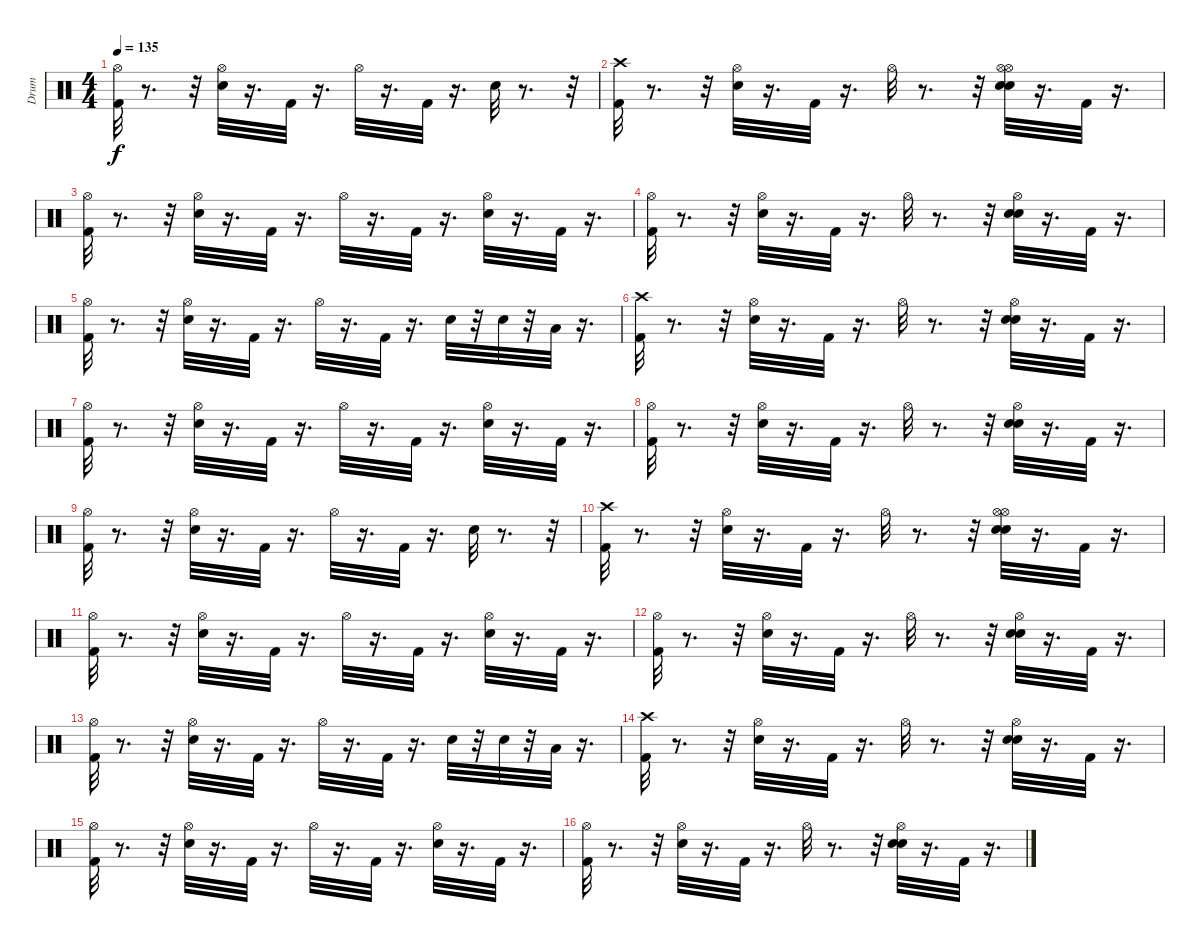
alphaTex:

\track ("Drum" "Drum") {instrument percussion}
\staff {score}
\articulation defaults
\ts (4 4)
\tempo 135
\clef neutral
\ks c
("Hi-Hat (open)" "Kick (hit) 2").32{dy f} r.8{d} r.32 ("Snare (hit) 2" "Hi-Hat (open)").32 r.16{d} "Kick (hit) 2".32 r.16{d} "Hi-Hat (open)".32 r.16{d} "Kick (hit) 2".32 r.16{d} "Snare (hit) 2".32 r.8{d} r.32 |
("Kick (hit) 2" "Crash high (hit)").32 r.8{d} r.32 ("Snare (hit) 2" "Hi-Hat (open)").32 r.16{d} "Kick (hit) 2".32 r.16{d} "Hi-Hat (open)".32 r.8{d} r.32 ("Snare (hit) 2" "Hi-Hat (open)" "Snare (hit) 2" "Hi-Hat (open)").32 r.16{d} "Kick (hit) 2".32 r.16{d} |
("Kick (hit) 2" "Hi-Hat (open)").32 r.8{d} r.32 ("Snare (hit) 2" "Hi-Hat (open)").32 r.16{d} "Kick (hit) 2".32 r.16{d} "Hi-Hat (open)".32 r.16{d} "Kick (hit) 2".32 r.16{d} ("Snare (hit) 2" "Hi-Hat (open)").32 r.16{d} "Kick (hit) 2".32 r.16{d} |
("Hi-Hat (open)" "Kick (hit) 2").32 r.8{d} r.32 ("Snare (hit) 2" "Hi-Hat (open)").32 r.16{d} "Kick (hit) 2".32 r.16{d} "Hi-Hat (open)".32 r.8{d} r.32 ("Snare (hit) 2" "Hi-Hat (open)" "Snare (hit) 2").32 r.16{d} "Kick (hit) 2".32 r.16{d} |
("Kick (hit) 2" "Hi-Hat (open)").32 r.8{d} r.32 ("Snare (hit) 2" "Hi-Hat (open)").32 r.16{d} "Kick (hit) 2".32 r.16{d} "Hi-Hat (open)".32 r.16{d} "Kick (hit) 2".32 r.16{d} "Snare (hit) 2".32 r.32 "Snare (hit) 2".32 r.32 "Low Floor Tom (hit)".32 r.16{d} |
("Kick (hit) 2" "Crash high (hit)").32 r.8{d} r.32 ("Snare (hit) 2" "Hi-Hat (open)").32 r.16{d} "Kick (hit) 2".32 r.16{d} "Hi-Hat (open)".32 r.8{d} r.32 ("Snare (hit) 2" "Hi-Hat (open)" "Snare (hit) 2").32 r.16{d} "Kick (hit) 2".32 r.16{d} |
("Kick (hit) 2" "Hi-Hat (open)").32 r.8{d} r.32 ("Snare (hit) 2" "Hi-Hat (open)").32 r.16{d} "Kick (hit) 2".32 r.16{d} "Hi-Hat (open)".32 r.16{d} "Kick (hit) 2".32 r.16{d} ("Hi-Hat (open)" "Snare (hit) 2").32 r.16{d} "Kick (hit) 2".32 r.16{d} |
("Hi-Hat (open)" "Kick (hit) 2").32 r.8{d} r.32 ("Snare (hit) 2" "Hi-Hat (open)").32 r.16{d} "Kick (hit) 2".32 r.16{d} "Hi-Hat (open)".32 r.8{d} r.32 ("Snare (hit) 2" "Snare (hit) 2" "Hi-Hat (open)").32 r.16{d} "Kick (hit) 2".32 r.16{d} |
("Hi-Hat (open)" "Kick (hit) 2").32 r.8{d} r.32 ("Snare (hit) 2" "Hi-Hat (open)").32 r.16{d} "Kick (hit) 2".32 r.16{d} "Hi-Hat (open)".32 r.16{d} "Kick (hit) 2".32 r.16{d} "Snare (hit) 2".32 r.8{d} r.32 |
("Kick (hit) 2" "Crash high (hit)").32 r.8{d} r.32 ("Snare (hit) 2" "Hi-Hat (open)").32 r.16{d} "Kick (hit) 2".32 r.16{d} "Hi-Hat (open)".32 r.8{d} r.32 ("Snare (hit) 2" "Hi-Hat (open)" "Snare (hit) 2" "Hi-Hat (open)").32 r.16{d} "Kick (hit) 2".32 r.16{d} |
("Kick (hit) 2" "Hi-Hat (open)").32 r.8{d} r.32 ("Snare (hit) 2" "Hi-Hat (open)").32 r.16{d} "Kick (hit) 2".32 r.16{d} "Hi-Hat (open)".32 r.16{d} "Kick (hit) 2".32 r.16{d} ("Snare (hit) 2" "Hi-Hat (open)").32 r.16{d} "Kick (hit) 2".32 r.16{d} |
("Hi-Hat (open)" "Kick (hit) 2").32 r.8{d} r.32 ("Snare (hit) 2" "Hi-Hat (open)").32 r.16{d} "Kick (hit) 2".32 r.16{d} "Hi-Hat (open)".32 r.8{d} r.32 ("Snare (hit) 2" "Hi-Hat (open)" "Snare (hit) 2").32 r.16{d} "Kick (hit) 2".32 r.16{d} |
("Kick (hit) 2" "Hi-Hat (open)").32 r.8{d} r.32 ("Snare (hit) 2" "Hi-Hat (open)").32 r.16{d} "Kick (hit) 2".32 r.16{d} "Hi-Hat (open)".32 r.16{d} "Kick (hit) 2".32 r.16{d} "Snare (hit) 2".32 r.32 "Snare (hit) 2".32 r.32 "Low Floor Tom (hit)".32 r.16{d} |
("Kick (hit) 2" "Crash high (hit)").32 r.8{d} r.32 ("Snare (hit) 2" "Hi-Hat (open)").32 r.16{d} "Kick (hit) 2".32 r.16{d} "Hi-Hat (open)".32 r.8{d} r.32 ("Snare (hit) 2" "Hi-Hat (open)" "Snare (hit) 2").32 r.16{d} "Kick (hit) 2".32 r.16{d} |
("Kick (hit) 2" "Hi-Hat (open)").32 r.8{d} r.32 ("Snare (hit) 2" "Hi-Hat (open)").32 r.16{d} "Kick (hit) 2".32 r.16{d} "Hi-Hat (open)".32 r.16{d} "Kick (hit) 2".32 r.16{d} ("Hi-Hat (open)" "Snare (hit) 2").32 r.16{d} "Kick (hit) 2".32 r.16{d} |
("Hi-Hat (open)" "Kick (hit) 2").32 r.8{d} r.32 ("Snare (hit) 2" "Hi-Hat (open)").32 r.16{d} "Kick (hit) 2".32 r.16{d} "Hi-Hat (open)".32 r.8{d} r.32 ("Snare (hit) 2" "Snare (hit) 2" "Hi-Hat (open)").32 r.16{d} "Kick (hit) 2".32 r.16{d}
